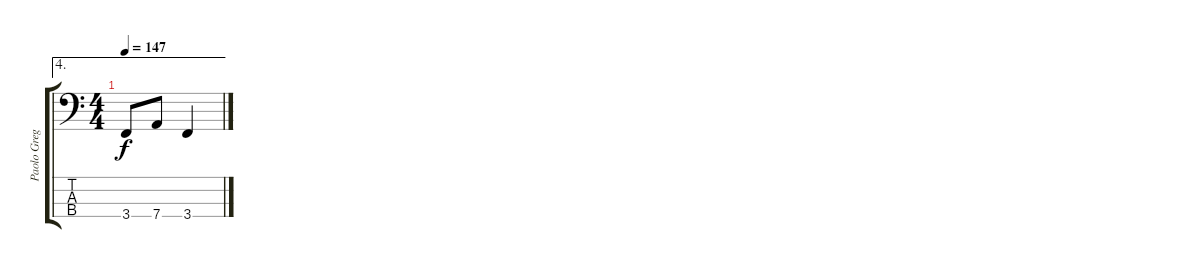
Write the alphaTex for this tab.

\track ("Paolo Gregoletto" "Paolo Greg") {instrument electricbassfinger}
\staff {score tabs}
\tuning (G2 D2 A1 D1) {hide}
\ae 4
\ts (4 4)
\tempo 147
\clef f4
\ks c
3.4{t}.8{dy f} 7.4.8 3.4.4
